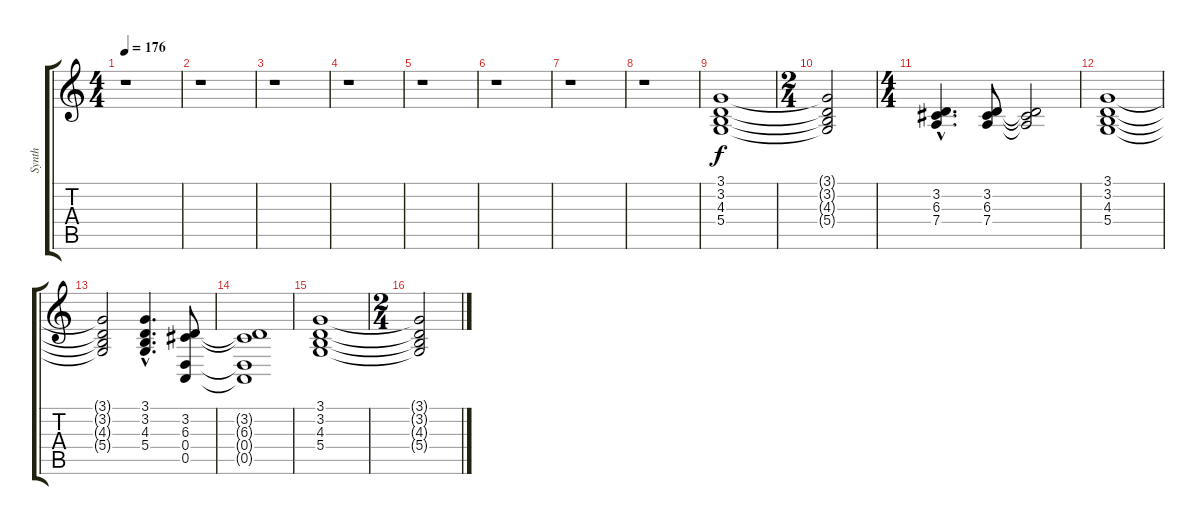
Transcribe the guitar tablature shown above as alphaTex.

\track ("Synth" "Synth") {instrument lead2sawtooth}
\staff {score tabs}
\tuning (E4 B3 G3 D3 A2 E2) {hide}
\ts (4 4)
\tempo 176
\clef g2
\ks c
r.1{dy f} |
r.1 |
r.1 |
r.1 |
r.1 |
r.1 |
r.1 |
r.1 |
(3.1 3.2 4.3 5.4).1{volume 7} |
\ts (2 4)
(3.1{t} 3.2{t} 4.3{t} 5.4{t}).2 |
\ts (4 4)
(3.2{hac} 6.3{hac} 7.4{hac}).4{d} (3.2 6.3 7.4).8 (3.2{t} 6.3{t} 7.4{t}).2 |
(3.1 3.2 4.3 5.4).1 |
(3.1{t} 3.2{t} 4.3{t} 5.4{t}).2 (3.1{hac} 3.2{hac} 4.3{hac} 5.4{hac}).4{d} (3.2 6.3 0.4 0.5).8 |
(3.2{t} 6.3{t} 0.4{t} 0.5{t}).1 |
(3.1 3.2 4.3 5.4).1 |
\ts (2 4)
(3.1{t} 3.2{t} 4.3{t} 5.4{t}).2
